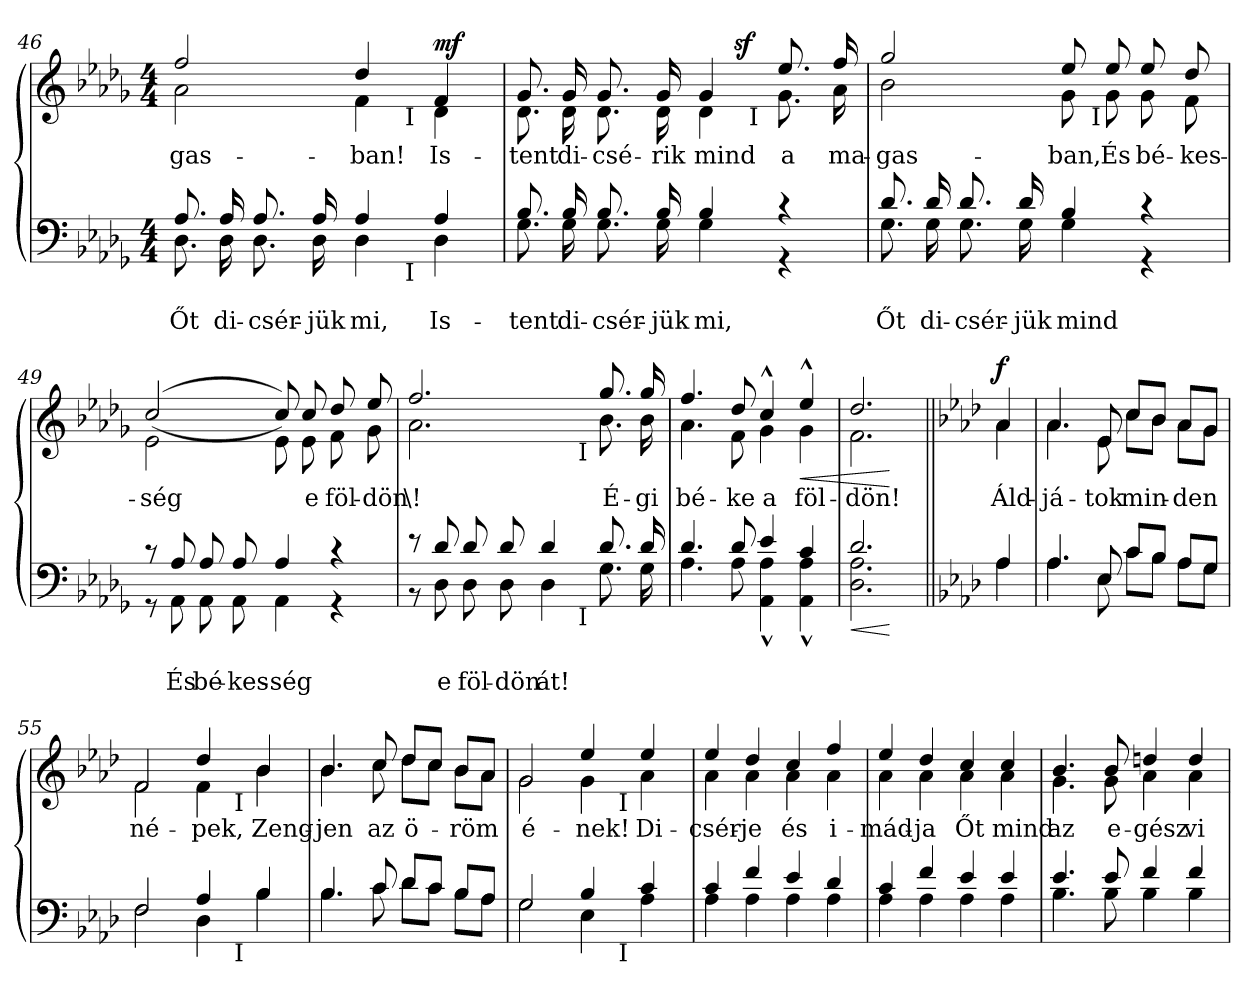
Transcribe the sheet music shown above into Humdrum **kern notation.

**kern	**text	**text	**dynam	**kern	**text	**dynam
*part2	*part2	*part2	*part2	*part1	*part1	*part1
*staff2	*staff2	*staff2	*staff2	*staff1	*staff1	*staff1
*clefF4	*	*	*	*clefG2	*	*
*k[b-e-a-d-g-]	*	*	*	*k[b-e-a-d-g-]	*	*
*D-:	*	*	*	*D-:	*	*
*M4/4	*	*	*	*M4/4	*	*
=46	=46	=46	=46	=46	=46	=46
!	!	!LO:LY:a	!	!	!	!
*^	*	*	*	*	*	*
!	!	!	!	!	!	!LO:LY:b	!
*	*^	*	*	*	*^	*	*
*	*	*	*	*	*	*	*^	*	*
8.A-/	8.D-\	2ryy	.	Őt	.	2ff/	2a-\	2ryy	-gas-	.
!	!	!	!	!LO:LY:a	!	!	!	!	!	!
16A-/	16D-\	.	.	di-	.	.	.	.	.	.
!	!	!	!	!LO:LY:a	!	!	!	!	!	!
8.A-/	8.D-\	.	.	-csér-	.	.	.	.	.	.
!	!	!	!	!LO:LY:a	!	!	!	!	!	!
16A-/	16D-\	.	.	-jük	.	.	.	.	.	.
!	!	!	!	!LO:LY:a	!	!	!	!	!	!
!	!	!	!	!	!	!	!	!	!LO:LY:b	!
4A-/	4D-\	8ryy	.	mi,	.	4dd-/	4f\	8ryy	-ban!	.
.	.	32ryy	.	.	.	.	.	32ryy	.	.
!	!	!	!	!	!	!	!	!LO:TX:b:t=I	!	!
!	!	!LO:TX:b:t=I	!	!	!	!	!	!	!	!
.	.	4ryy	.	.	.	.	.	4ryy	.	.
!	!	!	!	!LO:LY:a	!	!	!	!	!	!
!	!	!	!	!	!	!	!	!	!LO:LY:b	!LO:DY:a
4A-/	4D-\	.	.	Is-	.	4f/	4d-\	.	Is-	mf
.	.	16.ryy	.	.	.	.	.	16.ryy	.	.
*v	*v	*v	*	*	*	*	*	*	*	*
*	*	*	*	*v	*v	*v	*	*
=47	=47	=47	=47	=47	=47	=47
*^	*	*	*	*^	*	*
*	*^	*	*	*	*	*^	*	*
!	!	!	!	!LO:LY:a	!	!	!	!	!	!
*	*v	*v	*	*	*	*	*	*	*	*
*	*	*	*	*	*v	*v	*v	*	*
*	*^	*	*	*	*^	*	*
*	*	*	*	*	*	*	*^	*	*
!	!	!	!	!	!	!	!	!	!LO:LY:b	!
*	*v	*v	*	*	*	*	*	*^	*	*
8.B-/	8.G-\	.	-tent	.	8.g-/	8.d-\	2ryy	2ryy	-tent	.
!	!	!	!LO:LY:a	!	!	!	!	!	!	!
!	!	!	!	!	!	!	!	!	!LO:LY:b	!
16B-/	16G-\	.	di-	.	16g-/	16d-\	.	.	di-	.
!	!	!	!LO:LY:a	!	!	!	!	!	!	!
!	!	!	!	!	!	!	!	!	!LO:LY:b	!
8.B-/	8.G-\	.	-csér-	.	8.g-/	8.d-\	.	.	-csé-	.
!	!	!	!LO:LY:a	!	!	!	!	!	!	!
!	!	!	!	!	!	!	!	!	!LO:LY:b	!
16B-/	16G-\	.	-jük	.	16g-/	16d-\	.	.	-rik	.
!	!	!	!LO:LY:a	!	!	!	!	!	!	!
!	!	!	!	!	!	!	!	!	!LO:LY:b	!
4B-/	4G-\	.	mi,	.	4g-/	4d-\	8ryy	8ryy	mind	.
!	!	!	!	!	!	!	!	!	!	!LO:DY:a
.	.	.	.	.	.	.	4.ryy	32ryy	.	sf
!	!	!	!	!	!	!	!	!LO:TX:b:t=I	!	!
.	.	.	.	.	.	.	.	4ryy	.	.
!	!	!	!	!	!	!	!	!	!LO:LY:b	!
4r	4r	.	.	.	8.ee-/	8.g-\	.	.	a	.
.	.	.	.	.	.	.	.	16.ryy	.	.
!	!	!	!	!	!	!	!	!	!LO:LY:b	!
.	.	.	.	.	16ff/	16a-\	.	.	ma-	.
*	*	*	*	*	*v	*v	*v	*v	*	*
=48	=48	=48	=48	=48	=48	=48	=48
*	*	*	*	*	*^	*	*
*	*	*	*	*	*	*^	*	*
*	*	*	*	*	*	*	*^	*	*
!	!	!	!LO:LY:a	!	!	!	!	!	!	!
*	*	*	*	*	*v	*v	*v	*v	*	*
*	*	*	*	*	*^	*	*
*	*	*	*	*	*	*^	*	*
*	*	*	*	*	*	*	*^	*	*
!	!	!	!	!	!	!	!	!	!LO:LY:b	!
*	*	*	*	*	*	*	*v	*v	*	*
8.d-/	8.G-\	.	Őt	.	2gg-/	2b-\	2ryy	-gas-	.
!	!	!	!LO:LY:a	!	!	!	!	!	!
16d-/	16G-\	.	di-	.	.	.	.	.	.
!	!	!	!LO:LY:a	!	!	!	!	!	!
8.d-/	8.G-\	.	-csér-	.	.	.	.	.	.
!	!	!	!LO:LY:a	!	!	!	!	!	!
16d-/	16G-\	.	-jük	.	.	.	.	.	.
!	!	!	!LO:LY:a	!	!	!	!	!	!
!	!	!	!	!	!	!	!	!LO:LY:b	!
4B-/	4G-\	.	mind	.	8ee-/	8g-\	16.ryy	-ban,	.
!	!	!	!	!	!	!	!LO:TX:b:t=I	!	!
.	.	.	.	.	.	.	4ryy	.	.
!	!	!	!	!	!	!	!	!LO:LY:b	!
.	.	.	.	.	8ee-/	8g-\	.	És	.
!	!	!	!	!	!	!	!	!LO:LY:b	!
4r	4r	.	.	.	8ee-/	8g-\	.	bé-	.
.	.	.	.	.	.	.	8ryy	.	.
!	!	!	!	!	!	!	!	!LO:LY:b	!
.	.	.	.	.	8dd-/	8f\	.	-kes-	.
.	.	.	.	.	.	.	32ryy	.	.
*	*	*	*	*	*v	*v	*v	*	*
!!LO:PB:g=z
=49	=49	=49	=49	=49	=49	=49	=49
*	*	*	*	*	*^	*	*
*	*	*	*	*	*	*^	*	*
!	!	!	!	!	!	!	!	!LO:LY:b	!
*	*	*	*	*	*	*v	*v	*	*
8r	8r	.	.	.	(<(>2cc/	2e-\	-ség	.
!	!	!	!LO:LY:a	!	!	!	!	!
8A-/	8AA-\	.	És	.	.	.	.	.
!	!	!	!LO:LY:a	!	!	!	!	!
8A-/	8AA-\	.	bé-	.	.	.	.	.
!	!	!	!LO:LY:a	!	!	!	!	!
8A-/	8AA-\	.	-kes-	.	.	.	.	.
!	!	!	!LO:LY:a	!	!	!	!	!
4A-/	4AA-\	.	-ség	.	8cc/))	8e-\	.	.
!	!	!	!	!	!	!	!LO:LY:b	!
.	.	.	.	.	8cc/	8e-\	e	.
!	!	!	!	!	!	!	!LO:LY:b	!
4r	4r	.	.	.	8dd-/	8f\	föl-	.
!	!	!	!	!	!	!	!LO:LY:b	!
.	.	.	.	.	8ee-/	8g-\	-dön	.
*	*	*	*	*	*v	*v	*	*
=50	=50	=50	=50	=50	=50	=50	=50
*	*	*	*	*	*^	*	*
!	!	!	!	!	!	!	!LO:LY:b	!
*	*^	*	*	*	*	*^	*	*
8r	8r	2ryy	.	.	.	2.ff/	2.a-\	2ryy	\!	.
!	!	!	!	!LO:LY:a	!	!	!	!	!	!
8d-/	8D-\	.	.	e	.	.	.	.	.	.
!	!	!	!	!LO:LY:a	!	!	!	!	!	!
8d-/	8D-\	.	.	föl-	.	.	.	.	.	.
!	!	!	!	!LO:LY:a	!	!	!	!	!	!
8d-/	8D-\	.	.	-dön	.	.	.	.	.	.
!	!	!	!	!LO:LY:a	!	!	!	!	!	!
4d-/	4D-\	8ryy	.	át!	.	.	.	8ryy	.	.
.	.	32ryy	.	.	.	.	.	32ryy	.	.
!	!	!	!	!	!	!	!	!LO:TX:b:t=I	!	!
!	!	!LO:TX:b:t=I	!	!	!	!	!	!	!	!
.	.	4ryy	.	.	.	.	.	4ryy	.	.
!	!	!	!	!	!	!	!	!	!LO:LY:b	!
8.d-/	8.G-\	.	.	.	.	8.gg-/	8.b-\	.	É-	.
.	.	16.ryy	.	.	.	.	.	16.ryy	.	.
!	!	!	!	!	!	!	!	!	!LO:LY:b	!
16d-/	16G-\	.	.	.	.	16gg-/	16b-\	.	-gi	.
*	*v	*v	*	*	*	*	*	*	*	*
*	*	*	*	*	*v	*v	*v	*	*
=51	=51	=51	=51	=51	=51	=51	=51
*	*^	*	*	*	*^	*	*
*	*	*	*	*	*	*	*^	*	*
!	!	!	!	!	!	!	!	!	!LO:LY:b	!
*	*v	*v	*	*	*	*	*	*	*	*
*	*	*	*	*	*	*v	*v	*	*
4.d-/	4.A-\	.	.	.	4.ff/	4.a-\	bé-	.
!	!	!	!	!	!	!	!LO:LY:b	!
8d-/	8A-\	.	.	.	8dd-/	8f\	-ke	.
!	!	!	!	!	!	!	!LO:LY:b	!
4e-/	4AA-\^^> 4A-\^^>	.	.	.	4cc^^</	4g-\	a	.
!	!	!	!	!	!	!	!LO:LY:b	!LO:HP:b
4c/	4AA-\^^> 4A-\^^>	.	.	.	4ee-^^</	4g-\	föl-	<
=52	=52	=52	=52	=52	=52	=52	=52	=52
!	!	!	!	!LO:HP:b	!	!	!	!
!	!	!	!	!	!	!	!LO:LY:b	!
2.d-/	2.D-\ 2.A-\	.	.	<	2.dd-/	2.f\	-dön!	.
*v	*v	*	*	*	*	*	*	*
*	*	*	*	*v	*v	*	*
.	.	.	[	.	.	[
!!LO:LB:g=z
=53||	=53||	=53||	=53||	=53||	=53||	=53||
*k[b-e-a-d-]	*	*	*	*k[b-e-a-d-]	*	*
*A-:	*	*	*	*A-:	*	*
*^	*	*	*	*	*	*
!	!	!	!	!	!LO:TX:a:B:t=Jubilate	!	!
!	!	!	!	!	!	!LO:LY:b	!LO:DY:b
*	*	*	*	*	*^	*	*
4A-/	4A-\	.	.	.	4a-/	4a-\	Áld-	f
=54	=54	=54	=54	=54	=54	=54	=54	=54
!	!	!	!	!	!	!	!LO:LY:b	!
4.A-/	4.A-\	.	.	.	4.a-/	4.a-\	-já-	.
!	!	!	!	!	!	!	!LO:LY:b	!
8E-/	8E-\	.	.	.	8e-/	8e-\	-tok	.
!	!	!	!	!	!	!	!LO:LY:b	!
8c/L	8c\L	.	.	.	8cc/L	8cc\L	min-	.
8B-/J	8B-\J	.	.	.	8b-/J	8b-\J	.	.
!	!	!	!	!	!	!	!LO:LY:b	!
8A-/L	8A-\L	.	.	.	8a-/L	8a-\L	-den	.
8G/J	8G\J	.	.	.	8g/J	8g\J	.	.
*	*	*	*	*	*v	*v	*	*
=55	=55	=55	=55	=55	=55	=55	=55
*	*	*	*	*	*^	*	*
!	!	!	!	!	!	!	!LO:LY:b	!
*	*^	*	*	*	*	*^	*	*
2F/	2F\	2ryy	.	.	.	2f/	2f\	2ryy	né-	.
!	!	!	!	!	!	!	!	!	!LO:LY:b	!
4A-/	4D-\	8ryy	.	.	.	4dd-/	4f\	8ryy	-pek,	.
.	.	32ryy	.	.	.	.	.	32ryy	.	.
!	!	!	!	!	!	!	!	!LO:TX:b:t=I	!	!
!	!	!LO:TX:b:t=I	!	!	!	!	!	!	!	!
.	.	4ryy	.	.	.	.	.	4ryy	.	.
!	!	!	!	!	!	!	!	!	!LO:LY:b	!
4B-/	4B-\	.	.	.	.	4b-/	4b-\	.	Zeng-	.
.	.	16.ryy	.	.	.	.	.	16.ryy	.	.
*	*v	*v	*	*	*	*	*	*	*	*
*	*	*	*	*	*v	*v	*v	*	*
=56	=56	=56	=56	=56	=56	=56	=56
*	*^	*	*	*	*^	*	*
*	*	*	*	*	*	*	*^	*	*
!	!	!	!	!	!	!	!	!	!LO:LY:b	!
*	*v	*v	*	*	*	*	*	*	*	*
*	*	*	*	*	*	*v	*v	*	*
4.B-/	4.B-\	.	.	.	4.b-/	4.b-\	-jen	.
!	!	!	!	!	!	!	!LO:LY:b	!
8c/	8c\	.	.	.	8cc/	8cc\	az	.
!	!	!	!	!	!	!	!LO:LY:b	!
8d-/L	8d-\L	.	.	.	8dd-/L	8dd-\L	ö-	.
8c/J	8c\J	.	.	.	8cc/J	8cc\J	.	.
!	!	!	!	!	!	!	!LO:LY:b	!
8B-/L	8B-\L	.	.	.	8b-/L	8b-\L	-röm	.
8A-/J	8A-\J	.	.	.	8a-/J	8a-\J	.	.
*	*	*	*	*	*v	*v	*	*
=57	=57	=57	=57	=57	=57	=57	=57
*	*	*	*	*	*^	*	*
!	!	!	!	!	!	!	!LO:LY:b	!
*	*^	*	*	*	*	*^	*	*
2G/	2G\	2ryy	.	.	.	2g/	2g\	2ryy	é-	.
!	!	!	!	!	!	!	!	!	!LO:LY:b	!
4B-/	4E-\	8ryy	.	.	.	4ee-/	4g\	8ryy	-nek!	.
.	.	32ryy	.	.	.	.	.	32ryy	.	.
!	!	!	!	!	!	!	!	!LO:TX:b:t=I	!	!
!	!	!LO:TX:b:t=I	!	!	!	!	!	!	!	!
.	.	4ryy	.	.	.	.	.	4ryy	.	.
!	!	!	!	!	!	!	!	!	!LO:LY:b	!
4c/	4A-\	.	.	.	.	4ee-/	4a-\	.	Di-	.
.	.	16.ryy	.	.	.	.	.	16.ryy	.	.
*	*v	*v	*	*	*	*	*	*	*	*
*	*	*	*	*	*v	*v	*v	*	*
=58	=58	=58	=58	=58	=58	=58	=58
*	*^	*	*	*	*^	*	*
*	*	*	*	*	*	*	*^	*	*
!	!	!	!	!	!	!	!	!	!LO:LY:b	!
*	*v	*v	*	*	*	*	*	*	*	*
*	*	*	*	*	*	*v	*v	*	*
4c/	4A-\	.	.	.	4ee-/	4a-\	-csér-	.
!	!	!	!	!	!	!	!LO:LY:b	!
4f/	4A-\	.	.	.	4dd-/	4a-\	-je	.
!	!	!	!	!	!	!	!LO:LY:b	!
4e-/	4A-\	.	.	.	4cc/	4a-\	és	.
!	!	!	!	!	!	!	!LO:LY:b	!
4d-/	4A-\	.	.	.	4ff/	4a-\	i-	.
!!LO:LB:g=z	!!
=59	=59	=59	=59	=59	=59	=59	=59	=59
!	!	!	!	!	!	!	!LO:LY:b	!
4c/	4A-\	.	.	.	4ee-/	4a-\	-mád-	.
!	!	!	!	!	!	!	!LO:LY:b	!
4f/	4A-\	.	.	.	4dd-/	4a-\	-ja	.
!	!	!	!	!	!	!	!LO:LY:b	!
4e-/	4A-\	.	.	.	4cc/	4a-\	Őt	.
!	!	!	!	!	!	!	!LO:LY:b	!
4e-/	4A-\	.	.	.	4cc/	4a-\	mind	.
=60	=60	=60	=60	=60	=60	=60	=60	=60
!	!	!	!	!	!	!	!LO:LY:b	!
4.e-/	4.B-\	.	.	.	4.b-/	4.g\	az	.
!	!	!	!	!	!	!	!LO:LY:b	!
8e-/	8B-\	.	.	.	8b-/	8g\	e-	.
!	!	!	!	!	!	!	!LO:LY:b	!
4f/	4B-\	.	.	.	4ddn/	4a-\	-gész	.
!	!	!	!	!	!	!	!LO:LY:b	!
4f/	4B-\	.	.	.	4dd/	4a-\	vi-	.
*v	*v	*	*	*	*	*	*	*
*	*	*	*	*v	*v	*	*
=	=	=	=	=	=	=
*-	*-	*-	*-	*-	*-	*-
